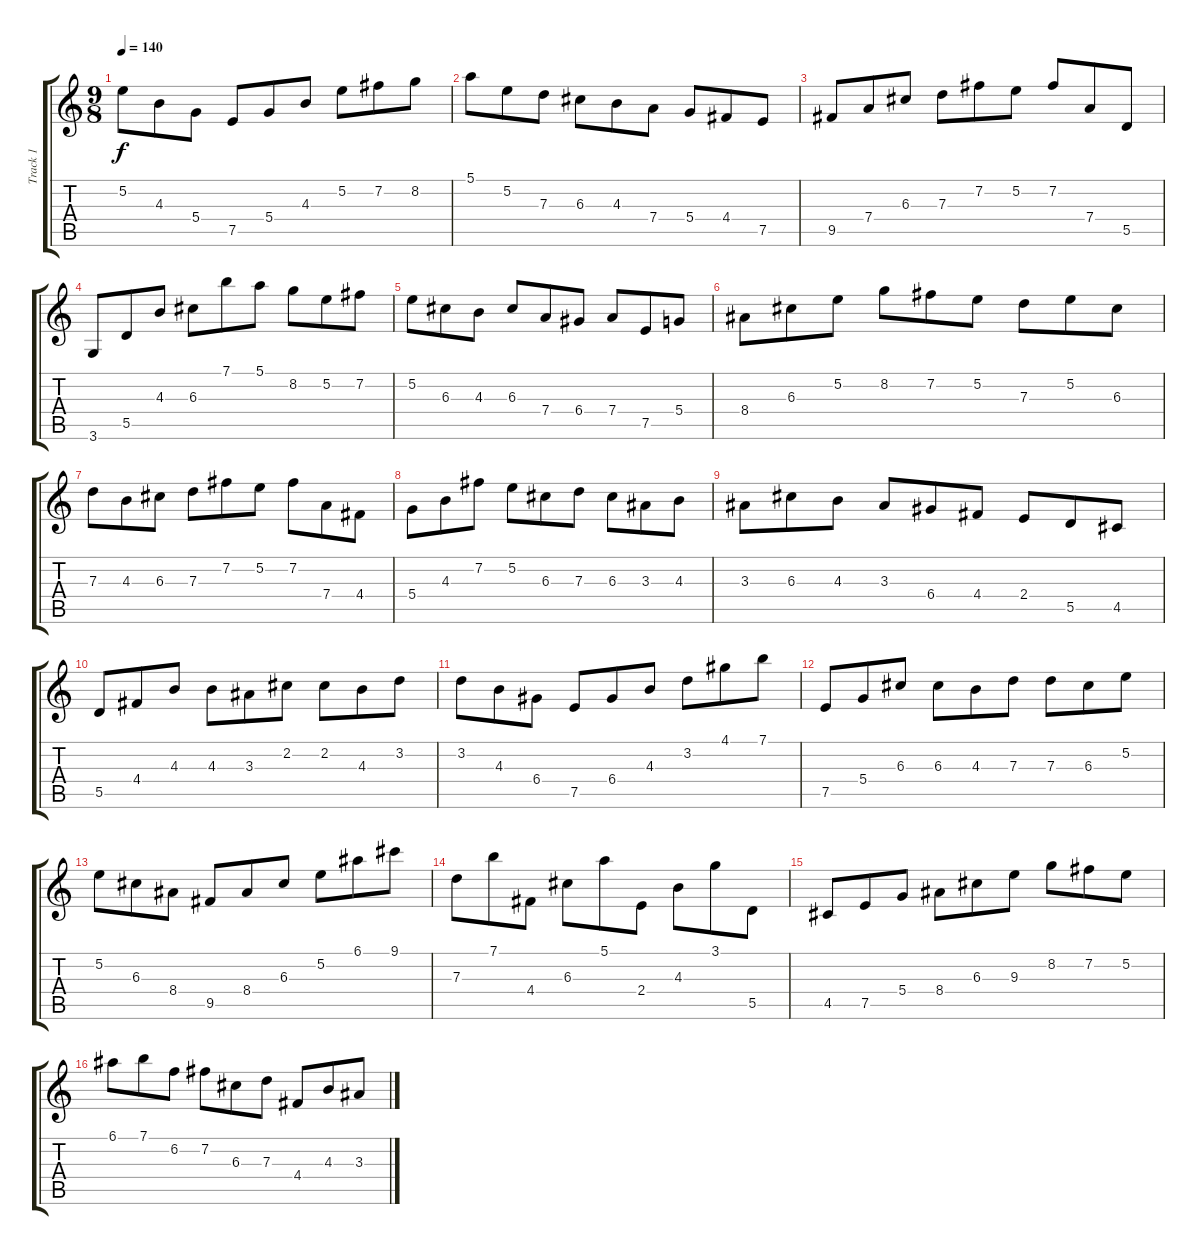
\track ("Track 1" "Track 1") {instrument acousticguitarsteel}
\staff {score tabs}
\tuning (E4 B3 G3 D3 A2 E2) {hide}
\ts (9 8)
\tempo 140
\clef g2
\ks c
5.2.8{dy f} 4.3.8 5.4.8 7.5.8 5.4.8 4.3.8 5.2.8 7.2.8 8.2.8 |
5.1.8 5.2.8 7.3.8 6.3.8 4.3.8 7.4.8 5.4.8 4.4.8 7.5.8 |
9.5.8 7.4.8 6.3.8 7.3.8 7.2.8 5.2.8 7.2.8 7.4.8 5.5.8 |
3.6.8 5.5.8 4.3.8 6.3.8 7.1.8 5.1.8 8.2.8 5.2.8 7.2.8 |
5.2.8 6.3.8 4.3.8 6.3.8 7.4.8 6.4.8 7.4.8 7.5.8 5.4.8 |
8.4.8 6.3.8 5.2.8 8.2.8 7.2.8 5.2.8 7.3.8 5.2.8 6.3.8 |
7.3.8 4.3.8 6.3.8 7.3.8 7.2.8 5.2.8 7.2.8 7.4.8 4.4.8 |
5.4.8 4.3.8 7.2.8 5.2.8 6.3.8 7.3.8 6.3.8 3.3.8 4.3.8 |
3.3.8 6.3.8 4.3.8 3.3.8 6.4.8 4.4.8 2.4.8 5.5.8 4.5.8 |
5.5.8 4.4.8 4.3.8 4.3.8 3.3.8 2.2.8 2.2.8 4.3.8 3.2.8 |
3.2.8 4.3.8 6.4.8 7.5.8 6.4.8 4.3.8 3.2.8 4.1.8 7.1.8 |
7.5.8 5.4.8 6.3.8 6.3.8 4.3.8 7.3.8 7.3.8 6.3.8 5.2.8 |
5.2.8 6.3.8 8.4.8 9.5.8 8.4.8 6.3.8 5.2.8 6.1.8 9.1.8 |
7.3.8 7.1.8 4.4.8 6.3.8 5.1.8 2.4.8 4.3.8 3.1.8 5.5.8 |
4.5.8 7.5.8 5.4.8 8.4.8 6.3.8 9.3.8 8.2.8 7.2.8 5.2.8 |
6.1.8 7.1.8 6.2.8 7.2.8 6.3.8 7.3.8 4.4.8 4.3.8 3.3.8
